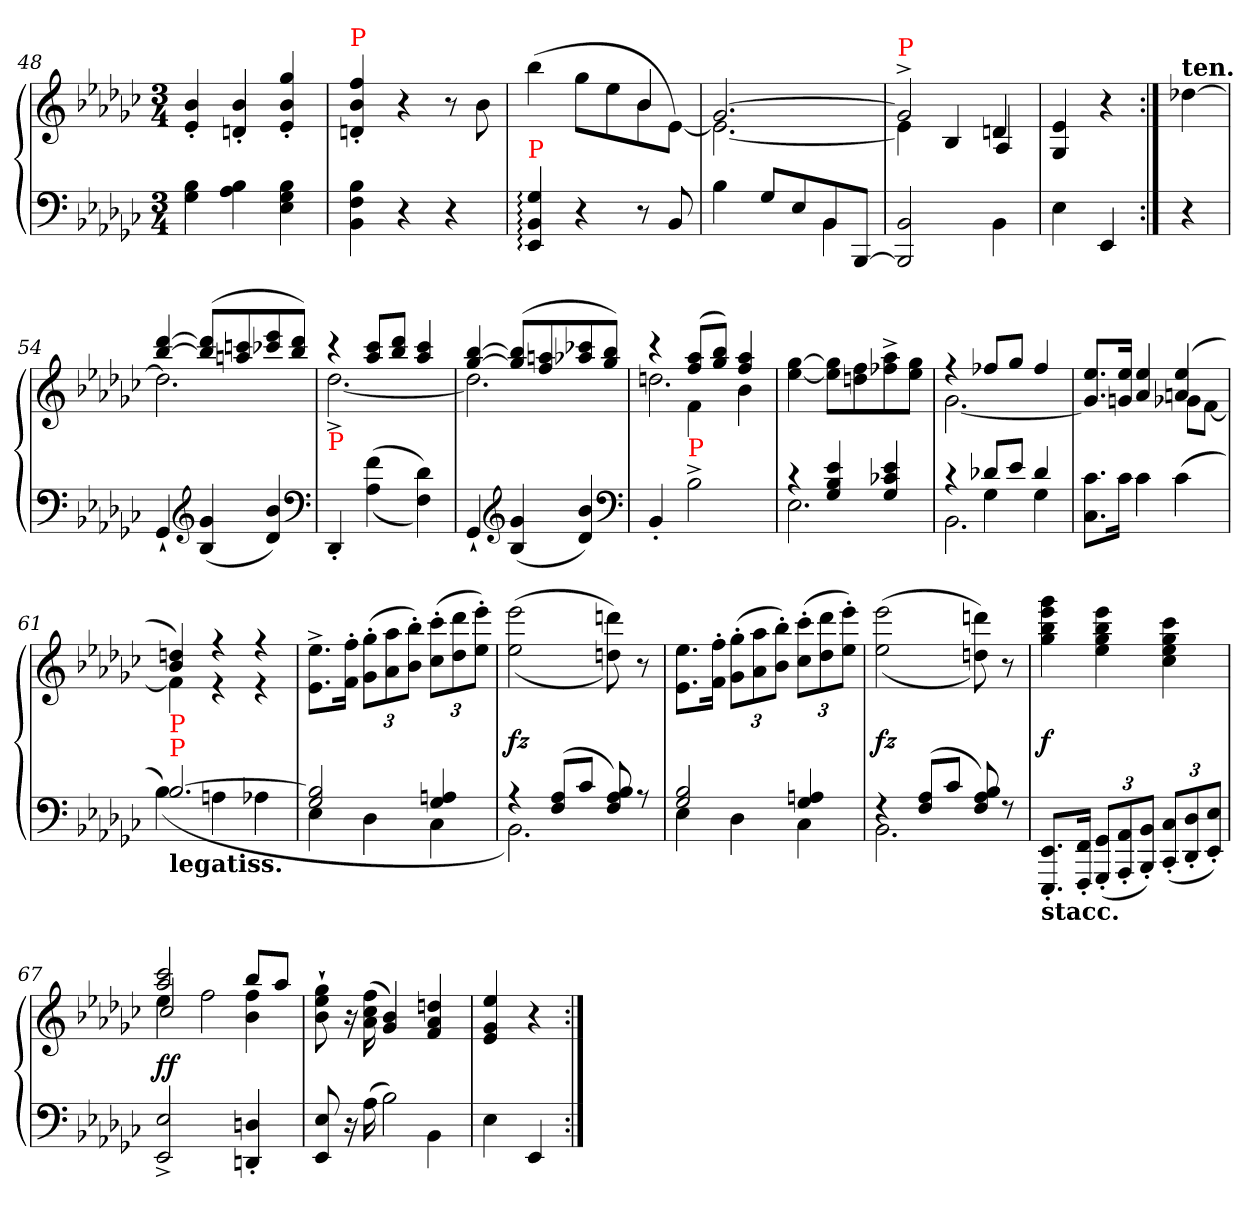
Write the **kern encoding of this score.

**kern	**kern	**dynam
*part1	*part1	*part1
*staff2	*staff1	*staff1/2
*clefF4	*clefG2	*
*k[b-e-a-d-g-c-]	*k[b-e-a-d-g-c-]	*
*M3/4	*M3/4	*
=48	=48	=48
4B- 4G-	4b-'> 4e-'>	.
4B- 4A-	4b-'> 4dn'>	.
4B- 4G- 4E-	4gg-'>/ 4b-'>/ 4e-'>/	.
=49	=49	=49
!	!LO:TX:a:color=red:t=P	!
4B- 4F 4BB-	4ff'> 4b-'> 4dn'>	.
4r	4r	.
4r	8r	.
.	8b-	.
=50	=50	=50
*	*^	*
!LO:TX:a:color=red:t=P	!	!	!
4G-: 4BB-: 4EE-:	2ryy	(>4bb-	.
4r	.	8gg-L	.
.	.	8ee-	.
8r	4b-	8b-	.
8BB-	.	[8e-J)	.
=51	=51	=51	=51
*^	*	*	*
4ryy	4B-)	[2.g-	2.e-_	.
8G-L	4ryy	.	.	.
8E-	.	.	.	.
8BB-	4BB-	.	.	.
([8BBB-J	.	.	.	.
*v	*v	*	*	*
=52	=52	=52	=52
!	!LO:TX:a:color=red:t=P	!	!
2BB- 2BBB-]	2g-^]	4e-]	.
.	.	4B-/	.
4BB-\	4dn	4A-/	.
*	*v	*v	*
=53	=53	=53
4E-\	4e-/ 4G-/	.
4EE-	4r	.
=:|!	=:|!	=:|!
!	!LO:TX:a:B:t=ten.	!
4r	[4dd-X	.
=54	=54	=54
*	*^	*
4GG-`<	[4ddd- [4bb-	2.dd-]	.
*clefG2	*	*	*
(<4g- 4B-	(>8ddd-] 8bb-]L	.	.
.	8cccn 8aan	.	.
4b- 4d-)	8eee- 8ccc-X	.	.
.	8ddd- 8bb-J)	.	.
*clefF4	*	*	*
=55	=55	=55	=55
!	!LO:TX:b:color=red:t=P	!	!
4DD-'<	4rccc	[2.dd-^	.
(<(>4f 4A-	8ccc- 8aa-L	.	.
.	8ddd- 8bb-J	.	.
4d- 4F))	4ccc- 4aa-	.	.
=56	=56	=56	=56
4GG-`<	[4bb- [4gg-	2.dd-]	.
*clefG2	*	*	*
(<4g- 4B-	(>8bb-] 8gg-]L	.	.
.	8aan 8ff	.	.
4b- 4d-)	8ccc-X 8aa-X	.	.
.	8bb- 8gg-J)	.	.
*	*v	*v	*
*clefF4	*	*
=57	=57	=57
*	*^	*
*	*	*^	*
4BB-'<	4rccc	2.ddn	4ryy	.
!LO:TX:a:color=red:t=P	!	!	!	!
2B-^<\	(<8aa- 8ffL	.	4f\	.
.	8bb- 8gg-J)	.	.	.
.	4aa- 4ff	.	4b-\	.
*	*v	*v	*v	*
=58	=58	=58
*^	*	*
4rc	2.E-	[4gg- [4ee-	.
4e- 4B- 4G-	.	8gg-] 8ee-]L	.
.	.	8ff 8ddn	.
4e- 4c-X 4G-	.	8aa-^> 8ff-X^>	.
.	.	8gg- 8ee-J	.
=59	=59	=59	=59
*	*^	*^	*
4rc	4ryy	2.BB-\	4rff	[2.g-	.
8d-XL	4G-	.	8ff-XL	.	.
8e-J	.	.	8gg-J	.	.
4d-	4G-	.	4ff-	.	.
*v	*v	*v	*	*	*
=60	=60	=60	=60
8.c- 8.C-L	8.ee-/ 8.g-]/L	2ryy	.
16c-Jk	16ee- 16gnJk	.	.
4c-	4ee-/ 4a-/	.	.
(>4c-	(>4ee- 4an	8g-XL	.
.	.	[8fJ	.
=61	=61	=61	=61
*^	*	*	*
!	!	!LO:TX:b:color=red:t=P	!	!
!LO:TX:b:B:t=legatiss.	!	!	!	!
!LO:TX:a:color=red:t=P	!	!	!	!
[2.B-	(<4B-)	4ddn 4b-)	4f]	.
.	4An	4r	4r	.
.	4A-X	4r	4r	.
*	*	*v	*v	*
=62	=62	=62	=62
2B-] 2G-	4E-	8.ee-^> 8.e-^>L	.
.	.	16ff' 16f'Jk	.
*	*	*Xbrackettup	*
.	4D-	(>12gg-' 12g-'L	.
.	.	12aa- 12a-	.
.	.	12bb-' 12b-'J)	.
4An 4G-	4C-	(>12ccc-' 12cc-'L	.
.	.	12ddd- 12dd-	.
.	.	12eee-' 12ee-'J)	.
=63	=63	=63	=63
4rA	2.BB-)	(<(>2eee- 2ee-	fz
(>8A- 8FL	.	.	.
8c-J	.	.	.
8B- 8A- 8F)	.	8dddn 8ddn))	.
8rA	.	8r	.
=64	=64	=64	=64
2B- 2G-	4E-	8.ee- 8.e-L	.
.	.	16ff' 16f'Jk	.
.	4D-	(>12gg-' 12g-'L	.
.	.	12aa- 12a-	.
.	.	12bb-' 12b-'J)	.
4An 4G-	4C-	(>12ccc-' 12cc-'L	.
.	.	12ddd- 12dd-	.
.	.	12eee-' 12ee-'J)	.
=65	=65	=65	=65
4rF	2.BB-	(<(>2eee- 2ee-	fz
(<8A- 8FL	.	.	.
8c-J	.	.	.
8B- 8A- 8F)	.	8dddn 8ddn))	.
8rF	.	8r	.
*v	*v	*	*
=66	=66	=66
!LO:TX:b:B:t=stacc.	!	!
8.EE-'> 8.EEE-'>L	4ggg- 4eee- 4bb- 4gg-	f
16FF'> 16FFF'>Jk	.	.
*Xbrackettup	*	*
(<12GG-'> 12GGG-'>L	4eee- 4bb- 4gg- 4ee-	.
12AA-'> 12AAA-'>	.	.
12BB-'> 12BBB-'>J)	.	.
(<12C-'> 12CC-'>L	4ccc- 4gg- 4ee- 4cc-	.
12D-'> 12DD-'>	.	.
12E-'> 12EE-'>J)	.	.
=67	=67	=67
*	*^	*
*	*	*^	*
2E-^< 2EE-^<	2ccc- 2aa-	4ee-	2cc-	ff
!	!	!LO:N:vis=2	!	!
.	.	4ff	.	.
4Dn' 4DDn'	8bb-L	4ff 4b-	4ryy	.
.	8aa-J	.	.	.
*	*v	*v	*v	*
=68	=68	=68
8E- 8EE-	8gg-`> 8ee-`> 8b-`>	.
16r	16r	.
(>16A-	(>16ff 16cc- 16a-	.
!LO:N:vis=2	!	!
4B-)	4b- 4g-)	.
4BB-\	4ddn 4a- 4f	.
=69	=69	=69
4E-	4ee- 4g- 4e-	.
4EE-	4r	.
=:|!	=:|!	=:|!
*-	*-	*-
